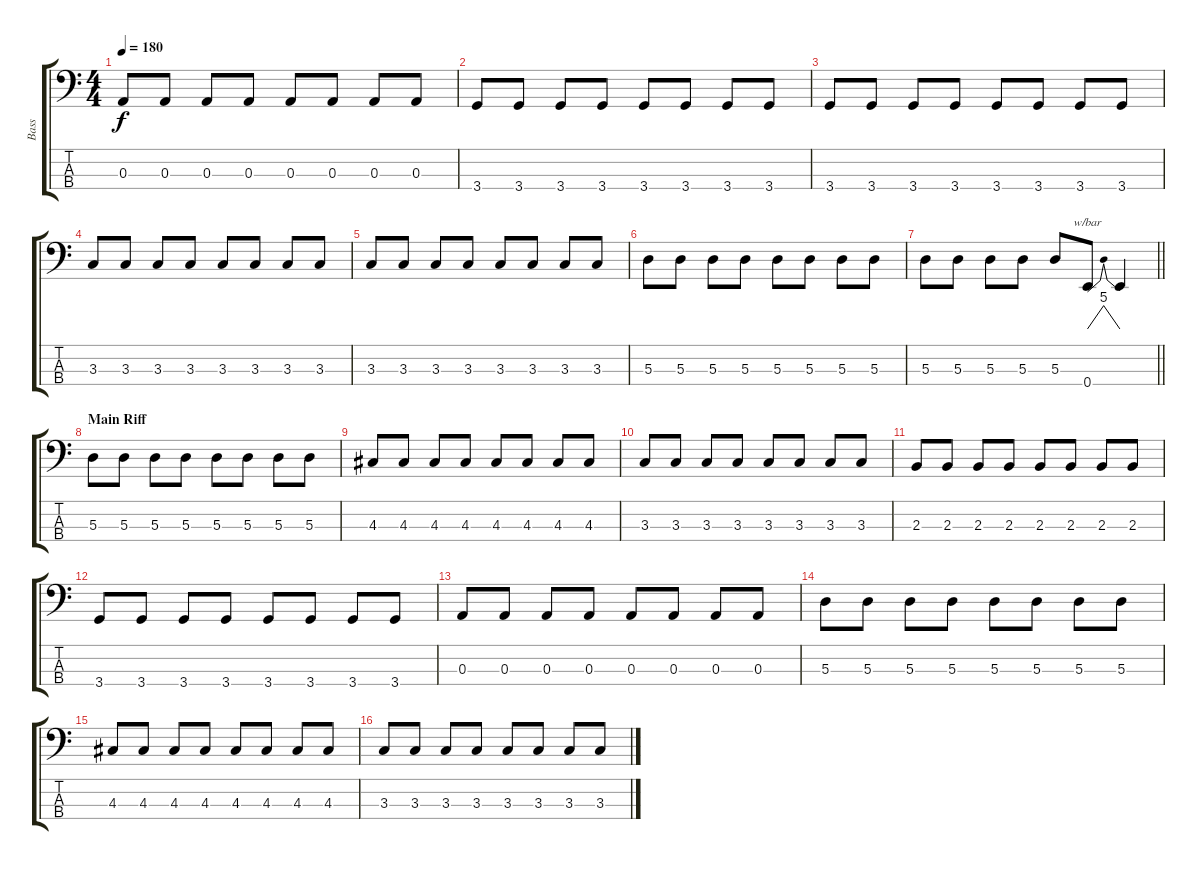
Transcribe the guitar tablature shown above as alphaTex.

\track ("Bass" "Bass") {instrument electricbassfinger}
\staff {score tabs}
\tuning (G2 D2 A1 E1) {hide}
\ts (4 4)
\tempo 180
\clef f4
\ks c
0.3.8{dy f} 0.3.8 0.3.8 0.3.8 0.3.8 0.3.8 0.3.8 0.3.8 |
3.4.8 3.4.8 3.4.8 3.4.8 3.4.8 3.4.8 3.4.8 3.4.8 |
3.4.8 3.4.8 3.4.8 3.4.8 3.4.8 3.4.8 3.4.8 3.4.8 |
3.3.8 3.3.8 3.3.8 3.3.8 3.3.8 3.3.8 3.3.8 3.3.8 |
3.3.8 3.3.8 3.3.8 3.3.8 3.3.8 3.3.8 3.3.8 3.3.8 |
5.3.8 5.3.8 5.3.8 5.3.8 5.3.8 5.3.8 5.3.8 5.3.8 |
\barLineRight lightlight
5.3.8 5.3.8 5.3.8 5.3.8 5.3.8 0.4.8{tbe (dip default 0 0 30 20 60 0)} 0.4{t}.4 |
\section ("" "Main Riff")
5.3.8 5.3.8 5.3.8 5.3.8 5.3.8 5.3.8 5.3.8 5.3.8 |
4.3.8 4.3.8 4.3.8 4.3.8 4.3.8 4.3.8 4.3.8 4.3.8 |
3.3.8 3.3.8 3.3.8 3.3.8 3.3.8 3.3.8 3.3.8 3.3.8 |
2.3.8 2.3.8 2.3.8 2.3.8 2.3.8 2.3.8 2.3.8 2.3.8 |
3.4.8 3.4.8 3.4.8 3.4.8 3.4.8 3.4.8 3.4.8 3.4.8 |
0.3.8 0.3.8 0.3.8 0.3.8 0.3.8 0.3.8 0.3.8 0.3.8 |
5.3.8 5.3.8 5.3.8 5.3.8 5.3.8 5.3.8 5.3.8 5.3.8 |
4.3.8 4.3.8 4.3.8 4.3.8 4.3.8 4.3.8 4.3.8 4.3.8 |
3.3.8 3.3.8 3.3.8 3.3.8 3.3.8 3.3.8 3.3.8 3.3.8
